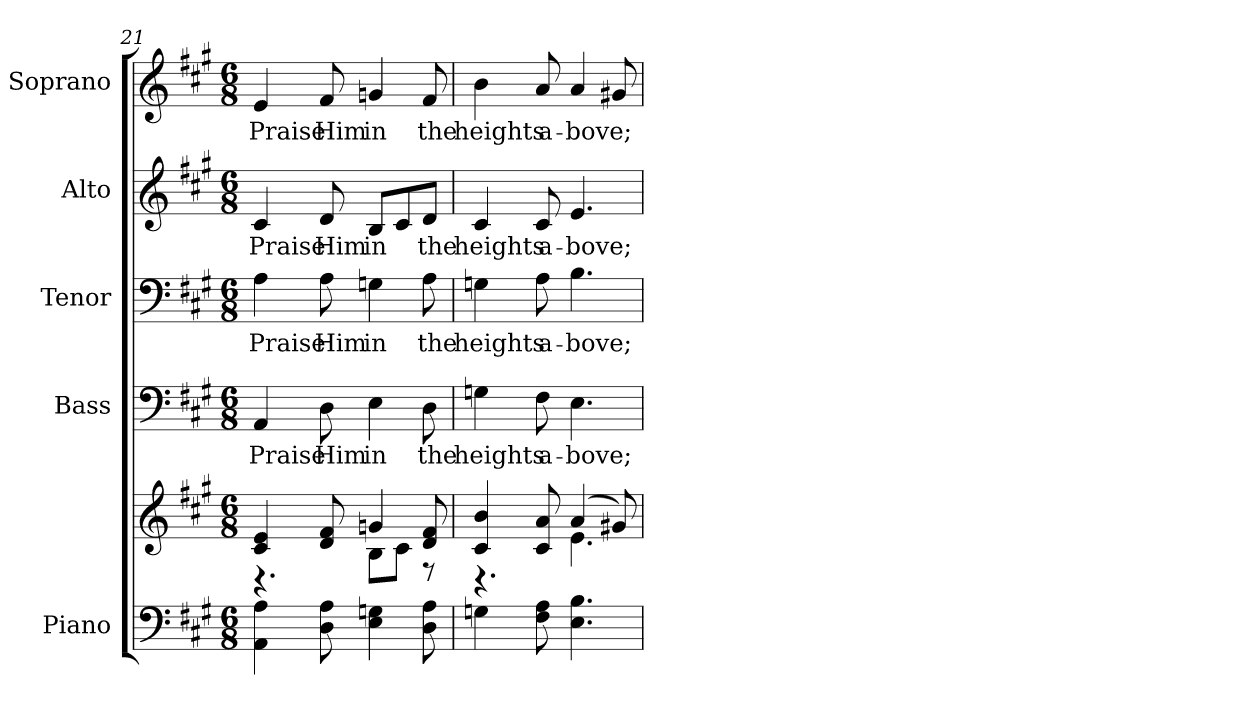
**kern	**kern	**kern	**text	**kern	**text	**kern	**text	**kern	**text
*part5	*part5	*part4	*part4	*part3	*part3	*part2	*part2	*part1	*part1
*staff6	*staff5	*staff4	*staff4	*staff3	*staff3	*staff2	*staff2	*staff1	*staff1
*I"Piano	*	*I"Bass	*	*I"Tenor	*	*I"Alto	*	*I"Soprano	*
*I'Pno.	*	*I'B.	*	*I'T.	*	*I'A.	*	*I'S.	*
!!LO:LB:g=z
*clefF4	*clefG2	*clefF4	*	*clefF4	*	*clefG2	*	*clefG2	*
*k[f#c#g#]	*k[f#c#g#]	*k[f#c#g#]	*	*k[f#c#g#]	*	*k[f#c#g#]	*	*k[f#c#g#]	*
*A:	*A:	*A:	*	*A:	*	*A:	*	*A:	*
*M6/8	*M6/8	*M6/8	*	*M6/8	*	*M6/8	*	*M6/8	*
=21	=21	=21	=21	=21	=21	=21	=21	=21	=21
*	*^	*	*	*	*	*	*	*	*
!	!	!	!	!LO:LY:b:color=#000000	!	!	!	!	!	!
!	!	!	!	!	!	!LO:LY:b:color=#000000	!	!	!	!
!	!	!	!	!	!	!	!	!LO:LY:b:color=#000000	!	!
!	!	!	!	!	!	!	!	!	!	!LO:LY:b:color=#000000
4AAi\ 4Ai	4c#i/ 4ei	4.r	4AAi/	Praise	4Ai\	Praise	4c#i/	Praise	4ei/	Praise
!	!	!	!	!LO:LY:b:color=#000000	!	!	!	!	!	!
!	!	!	!	!	!	!LO:LY:b:color=#000000	!	!	!	!
!	!	!	!	!	!	!	!	!LO:LY:b:color=#000000	!	!
!	!	!	!	!	!	!	!	!	!	!LO:LY:b:color=#000000
8Di\ 8Ai	8di/ 8f#i	.	8Di\	Him	8Ai\	Him	8di/	Him	8f#i/	Him
!	!	!	!	!LO:LY:b:color=#000000	!	!	!	!	!	!
!	!	!	!	!	!	!LO:LY:b:color=#000000	!	!	!	!
!	!	!	!	!	!	!	!	!LO:LY:b:color=#000000	!	!
!	!	!	!	!	!	!	!	!	!	!LO:LY:b:color=#000000
4Ei\ 4Gni	4gni/	8Bi\L	4Ei\	in	4Gni\	in	8Bi/L	in	4gni/	in
.	.	8c#i\J	.	.	.	.	8c#i/	.	.	.
!	!	!	!	!LO:LY:b:color=#000000	!	!	!	!	!	!
!	!	!	!	!	!	!LO:LY:b:color=#000000	!	!	!	!
!	!	!	!	!	!	!	!	!LO:LY:b:color=#000000	!	!
!	!	!	!	!	!	!	!	!	!	!LO:LY:b:color=#000000
8Di\ 8Ai	8di/ 8f#i	8r	8Di\	the	8Ai\	the	8di/J	the	8f#i/	the
=22	=22	=22	=22	=22	=22	=22	=22	=22	=22	=22
!	!	!	!	!LO:LY:b:color=#000000	!	!	!	!	!	!
!	!	!	!	!	!	!LO:LY:b:color=#000000	!	!	!	!
!	!	!	!	!	!	!	!	!LO:LY:b:color=#000000	!	!
!	!	!	!	!	!	!	!	!	!	!LO:LY:b:color=#000000
4Gni\	4c#i/ 4bi	4.r	4Gni\	heights	4Gni\	heights	4c#i/	heights	4bi\	heights
!	!	!	!	!LO:LY:b:color=#000000	!	!	!	!	!	!
!	!	!	!	!	!	!LO:LY:b:color=#000000	!	!	!	!
!	!	!	!	!	!	!	!	!LO:LY:b:color=#000000	!	!
!	!	!	!	!	!	!	!	!	!	!LO:LY:b:color=#000000
8F#i\ 8Ai	8c#i/ 8ai	.	8F#i\	a-	8Ai\	a-	8c#i/	a-	8ai/	a-
!	!	!	!	!LO:LY:b:color=#000000	!	!	!	!	!	!
!	!	!	!	!	!	!LO:LY:b:color=#000000	!	!	!	!
!	!	!	!	!	!	!	!	!LO:LY:b:color=#000000	!	!
!	!	!	!	!	!	!	!	!	!	!LO:LY:b:color=#000000
4.Ei\ 4.Bi	(4ai/	4.ei\	4.Ei\	-bove;	4.Bi\	-bove;	4.ei/	-bove;	4ai/	-bove;
.	8g#Xi/)	.	.	.	.	.	.	.	8g#Xi/	.
*	*v	*v	*	*	*	*	*	*	*	*
=	=	=	=	=	=	=	=	=	=
*-	*-	*-	*-	*-	*-	*-	*-	*-	*-
